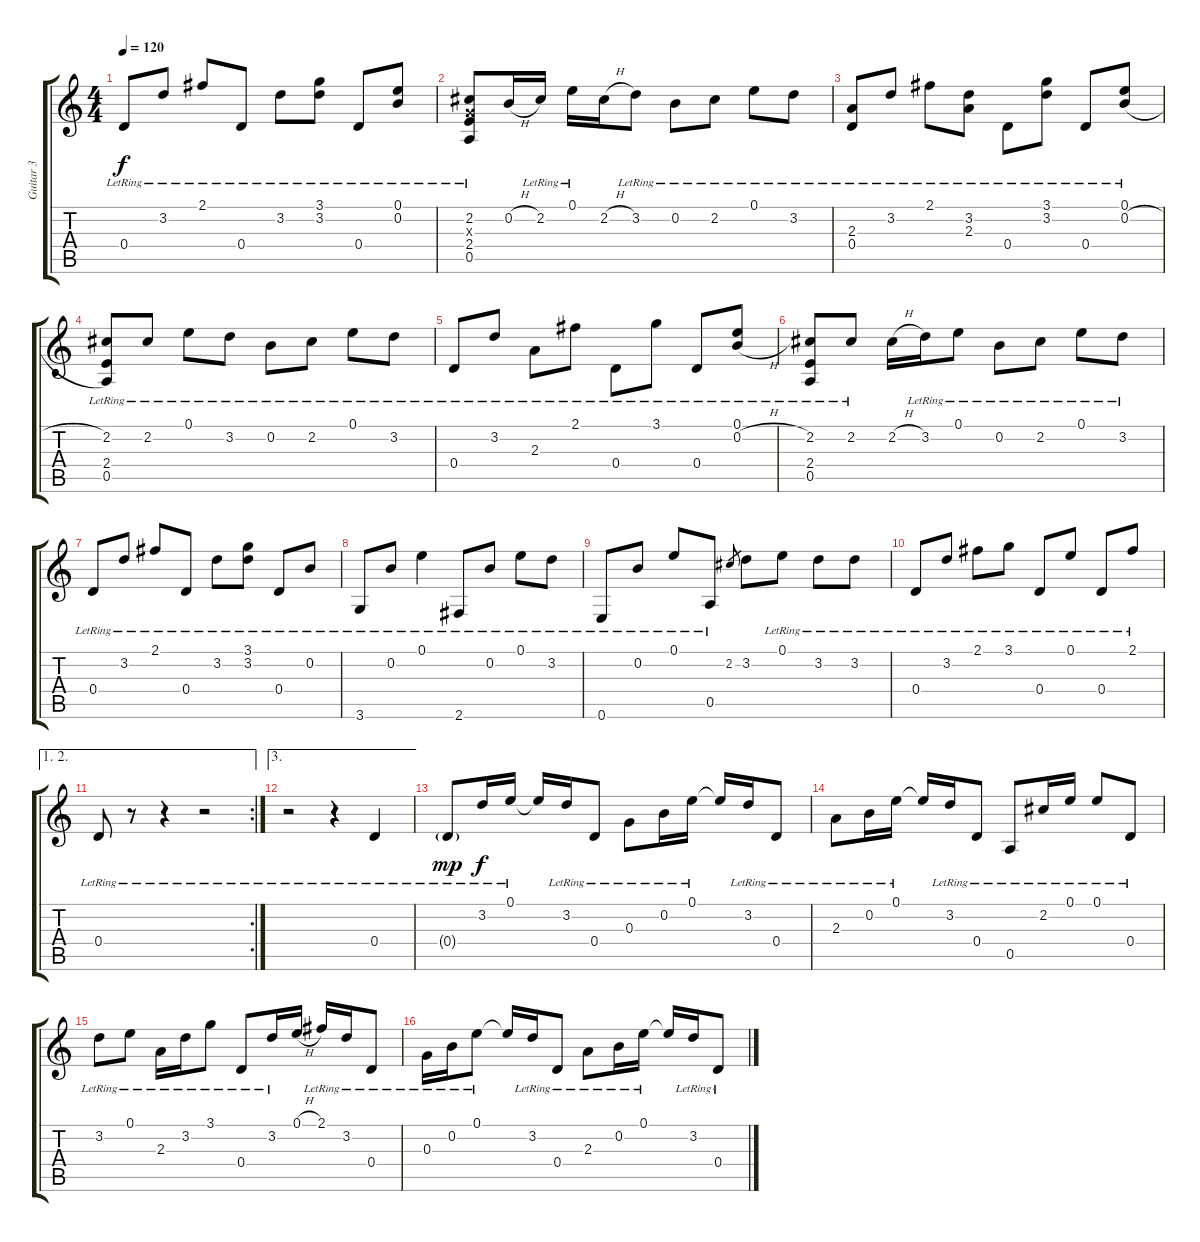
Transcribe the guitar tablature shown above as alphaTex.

\track ("Guitar 3" "Guitar 3") {instrument acousticguitarsteel}
\staff {score tabs}
\tuning (E4 B3 G3 D3 A2 E2) {hide}
\ts (4 4)
\tempo 120
\clef g2
\ks c
0.4{lr}.8{dy f} 3.2{lr}.8 2.1{lr}.8 0.4{lr}.8 3.2{lr}.8 (3.1{lr} 3.2{lr}).8 0.4{lr}.8 (0.1{lr} 0.2{lr}).8 |
(2.2{lr} 0.3{x} 2.4{lr} 0.5{lr}).8 0.2{h}.16 2.2{lr}.16 0.1{lr}.16 2.2{h}.16 3.2{lr}.8 0.2{lr}.8 2.2{lr}.8 0.1{lr}.8 3.2{lr}.8 |
(2.3{lr} 0.4{lr}).8 3.2{lr}.8 2.1{lr}.8 (3.2{lr} 2.3{lr}).8 0.4{lr}.8 (3.1{lr} 3.2{lr}).8 0.4{lr}.8 (0.1{lr} 0.2{h}).8 |
(2.2{lr} 2.4{lr} 0.5{lr}).8 2.2{lr}.8 0.1{lr}.8 3.2{lr}.8 0.2{lr}.8 2.2{lr}.8 0.1{lr}.8 3.2{lr}.8 |
0.4{lr}.8 3.2{lr}.8 2.3{lr}.8 2.1{lr}.8 0.4{lr}.8 3.1{lr}.8 0.4{lr}.8 (0.1{lr} 0.2{h}).8 |
(2.2{lr} 2.4{lr} 0.5{lr}).8 2.2{lr}.8 2.2{h}.16 3.2{lr}.16 0.1{lr}.8 0.2{lr}.8 2.2{lr}.8 0.1{lr}.8 3.2{lr}.8 |
0.4{lr}.8 3.2{lr}.8 2.1{lr}.8 0.4{lr}.8 3.2{lr}.8 (3.1{lr} 3.2{lr}).8 0.4{lr}.8 0.2{lr}.8 |
3.6{lr}.8 0.2{lr}.8 0.1{lr}.4 2.6{lr}.8 0.2{lr}.8 0.1{lr}.8 3.2{lr}.8 |
0.6{lr}.8 0.2{lr}.8 0.1{lr}.8 0.5{lr}.8 2.2.8{gr} 3.2.8 0.1{lr}.8 3.2{lr}.8 3.2{lr}.8 |
0.4{lr}.8 3.2{lr}.8 2.1{lr}.8 3.1{lr}.8 0.4{lr}.8 0.1{lr}.8 0.4{lr}.8 2.1{lr}.8 |
\ae (1 2)
\rc 2
0.4{lr}.8 r.8 r.4 r.2 |
\ae 3
r.2 r.4 0.4{lr}.4 |
0.4{g lr}.8{dy mp} 3.2{lr}.16{dy f} 0.1{lr}.16 0.1{t}.16 3.2{lr}.16 0.4{lr}.8 0.3{lr}.8 0.2{lr}.16 0.1{lr}.16 0.1{t}.16 3.2{lr}.16 0.4{lr}.8 |
2.3{lr}.8 0.2{lr}.16 0.1{lr}.16 0.1{t}.16 3.2{lr}.16 0.4{lr}.8 0.5{lr}.8 2.2{lr}.16 0.1{lr}.16 0.1{lr}.8 0.4{lr}.8 |
3.2{lr}.8 0.1{lr}.8 2.3{lr}.16 3.2{lr}.16 3.1{lr}.8 0.4{lr}.8 3.2{lr}.16 0.1{h}.16 2.1{lr}.16 3.2{lr}.16 0.4{lr}.8 |
0.3{lr}.16 0.2{lr}.16 0.1{lr}.8 0.1{t}.16 3.2{lr}.16 0.4{lr}.8 2.3{lr}.8 0.2{lr}.16 0.1{lr}.16 0.1{t}.16 3.2{lr}.16 0.4{lr}.8
